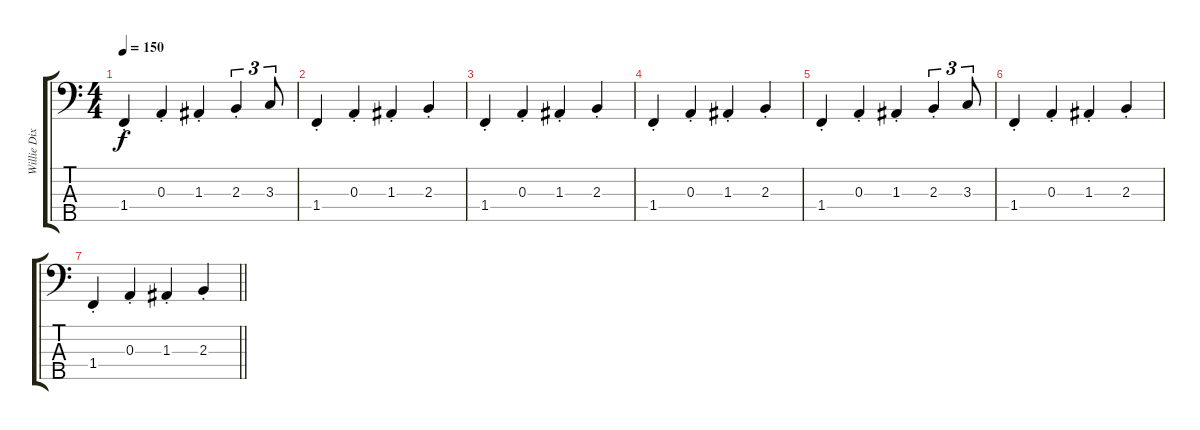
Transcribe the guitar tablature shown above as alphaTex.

\track ("Willie Dixon" "Willie Dix") {instrument electricbassfinger}
\staff {score tabs}
\tuning (G2 D2 A1 E1 B0) {hide}
\ts (4 4)
\tempo 150
\clef f4
\ks c
1.4{st}.4{dy f volume 8} 0.3{st}.4 1.3{st}.4 2.3{st}.4{tu (3 2)} 3.3.8{tu (3 2)} |
1.4{st}.4{volume 6} 0.3{st}.4 1.3{st}.4 2.3{st}.4 |
1.4{st}.4{volume 5} 0.3{st}.4 1.3{st}.4 2.3{st}.4 |
1.4{st}.4{volume 4} 0.3{st}.4 1.3{st}.4 2.3{st}.4 |
1.4{st}.4{volume 2} 0.3{st}.4 1.3{st}.4 2.3{st}.4{tu (3 2)} 3.3.8{tu (3 2)} |
1.4{st}.4{volume 1} 0.3{st}.4 1.3{st}.4 2.3{st}.4 |
\barLineRight lightlight
1.4{st}.4{volume 0} 0.3{st}.4 1.3{st}.4 2.3{st}.4
